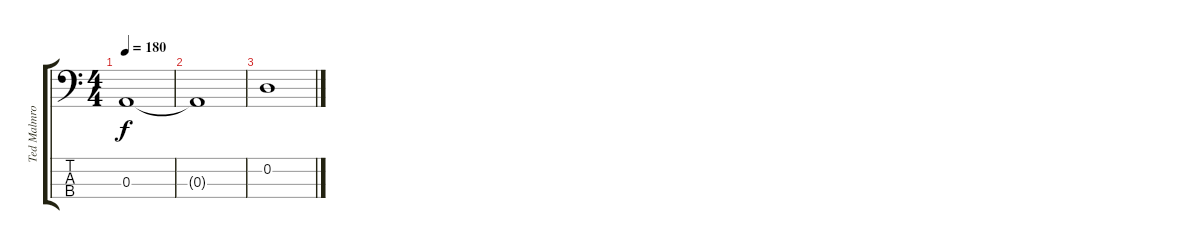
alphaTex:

\track ("Ted Malmros- Bass Guitar" "Ted Malmro") {instrument electricbasspick}
\staff {score tabs}
\tuning (G2 D2 A1 E1) {hide}
\ts (4 4)
\tempo 180
\clef f4
\ks c
0.3.1{dy f} |
0.3{t}.1 |
0.2.1
